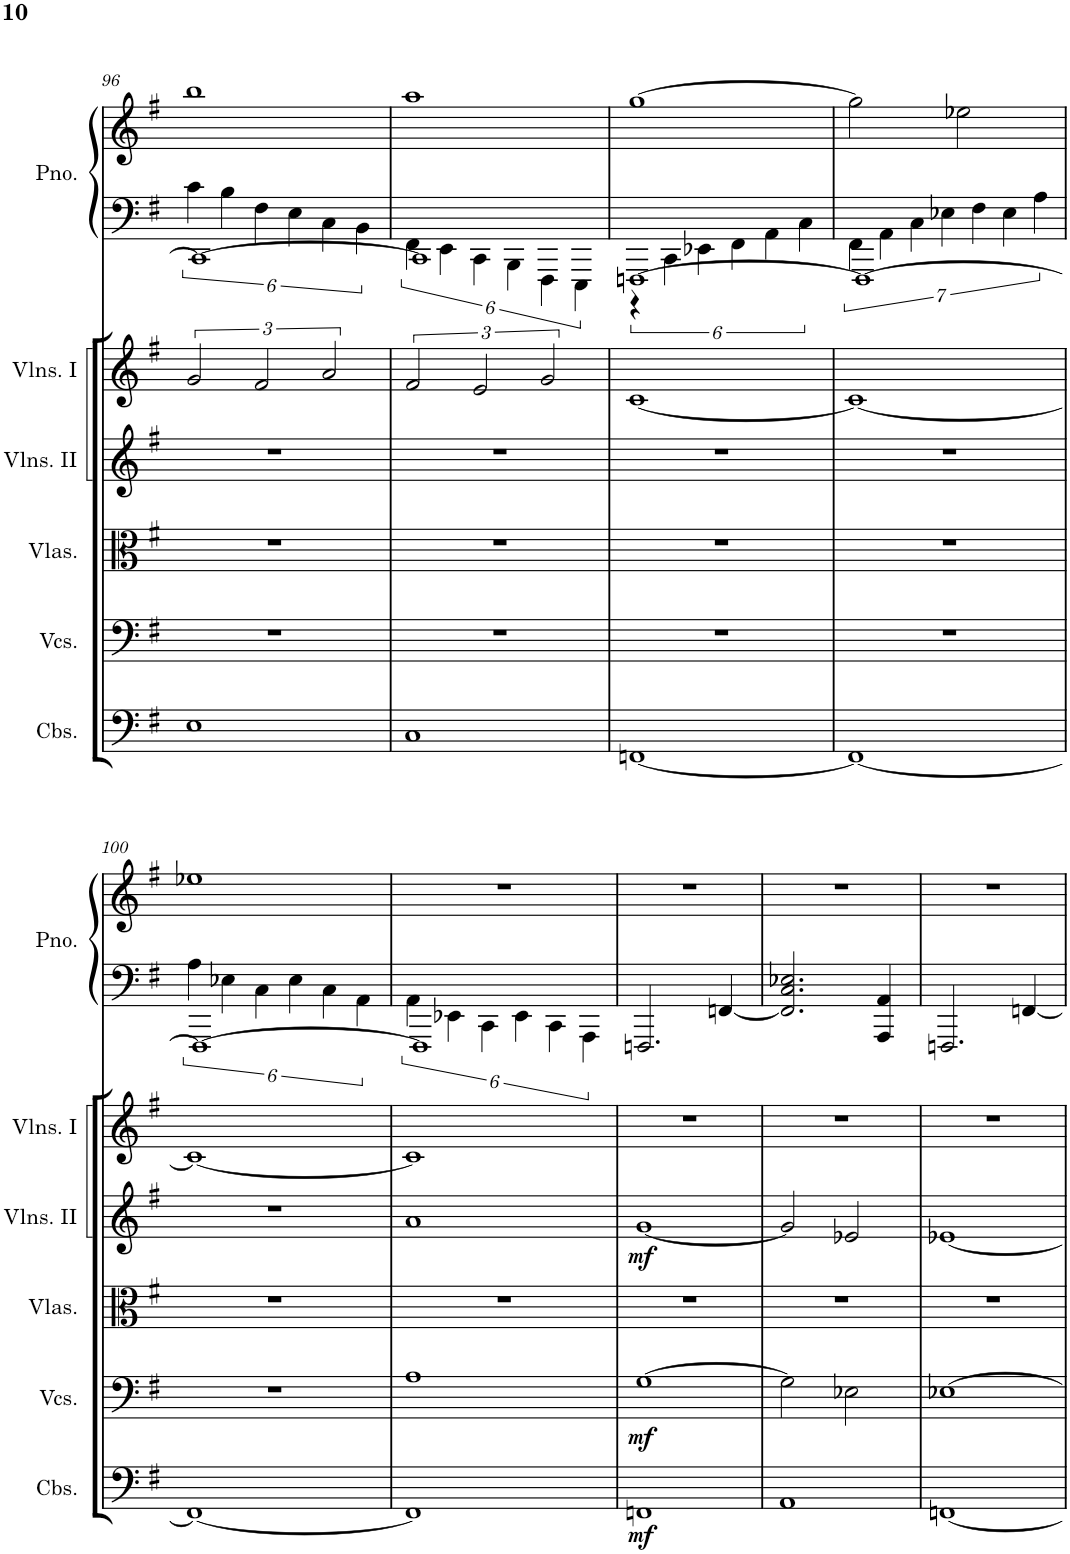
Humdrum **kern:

**kern	**dynam	**kern	**dynam	**kern	**kern	**dynam	**kern	**kern	**kern
*part6	*part6	*part5	*part5	*part4	*part3	*part3	*part2	*part1	*part1
*staff7	*staff7	*staff6	*staff6	*staff5	*staff4	*staff4	*staff3	*staff2	*staff1
*I"Contrabasses	*	*I"Violoncellos	*	*I"Violas	*I"Violins II	*	*I"Violins I	*I"Piano	*
*I'Cbs.	*	*I'Vcs.	*	*I'Vlas.	*I'Vlns. II	*	*I'Vlns. I	*I'Pno.	*
!!LO:PB:g=z
*clefF4	*	*clefF4	*	*clefC3	*clefG2	*	*clefG2	*clefF4	*clefG2
*Trd7c12	*	*	*	*	*	*	*	*	*
*k[f#]	*	*k[f#]	*	*k[f#]	*k[f#]	*	*k[f#]	*k[f#]	*k[f#]
*M2/2	*	*M2/2	*	*M2/2	*M2/2	*	*M2/2	*M2/2	*M2/2
=96	=96	=96	=96	=96	=96	=96	=96	=96	=96
*	*	*	*	*	*	*	*	*^	*
1E	.	1r	.	1r	1r	.	3g/	1CC_	6c\	1bb
.	.	.	.	.	.	.	.	.	6B\	.
.	.	.	.	.	.	.	3f#/	.	6F#\	.
.	.	.	.	.	.	.	.	.	6E\	.
.	.	.	.	.	.	.	3a/	.	6C\	.
.	.	.	.	.	.	.	.	.	6BB\	.
=97	=97	=97	=97	=97	=97	=97	=97	=97	=97	=97
1C	.	1r	.	1r	1r	.	3f#/	1CC]	6FF#\	1aa
.	.	.	.	.	.	.	.	.	6EE\	.
.	.	.	.	.	.	.	3e/	.	6CC\	.
.	.	.	.	.	.	.	.	.	6BBB\	.
.	.	.	.	.	.	.	3g/	.	6FFF#\	.
.	.	.	.	.	.	.	.	.	6EEE\	.
=98	=98	=98	=98	=98	=98	=98	=98	=98	=98	=98
[1FFn	.	1r	.	1r	1r	.	[1c	[1FFFn	6r	[1gg
.	.	.	.	.	.	.	.	.	6CC\	.
.	.	.	.	.	.	.	.	.	6EE-X\	.
.	.	.	.	.	.	.	.	.	6FF#\	.
.	.	.	.	.	.	.	.	.	6AA\	.
.	.	.	.	.	.	.	.	.	6C\	.
=99	=99	=99	=99	=99	=99	=99	=99	=99	=99	=99
1FF_	.	1r	.	1r	1r	.	1c_	1FFF_	7FF#\	2gg\]
.	.	.	.	.	.	.	.	.	7AA\	.
.	.	.	.	.	.	.	.	.	7C\	.
.	.	.	.	.	.	.	.	.	7E-X\	.
.	.	.	.	.	.	.	.	.	.	2ee-X\
.	.	.	.	.	.	.	.	.	7F#\	.
.	.	.	.	.	.	.	.	.	7E-\	.
.	.	.	.	.	.	.	.	.	7A\	.
!!LO:LB:g=z
=100	=100	=100	=100	=100	=100	=100	=100	=100	=100	=100
1FF_	.	1r	.	1r	1r	.	1c_	1FFF_	6A\	1ee-X
.	.	.	.	.	.	.	.	.	6E-X\	.
.	.	.	.	.	.	.	.	.	6C\	.
.	.	.	.	.	.	.	.	.	6E-\	.
.	.	.	.	.	.	.	.	.	6C\	.
.	.	.	.	.	.	.	.	.	6AA\	.
=101	=101	=101	=101	=101	=101	=101	=101	=101	=101	=101
1FF]	.	1A	.	1r	1a	.	1c]	1FFF]	6AA\	1r
.	.	.	.	.	.	.	.	.	6EE-X\	.
.	.	.	.	.	.	.	.	.	6CC\	.
.	.	.	.	.	.	.	.	.	6EE-\	.
.	.	.	.	.	.	.	.	.	6CC\	.
.	.	.	.	.	.	.	.	.	6AAA\	.
=102	=102	=102	=102	=102	=102	=102	=102	=102	=102	=102
!	!LO:DY:b	!	!LO:DY:b	!	!	!LO:DY:b	!	!	!	!
*	*	*	*	*	*	*	*	*v	*v	*
1FFn	mf	[1G	mf	1r	[1g	mf	1r	2.FFFn/	1r
.	.	.	.	.	.	.	.	[4FFn/	.
=103	=103	=103	=103	=103	=103	=103	=103	=103	=103
1AA	.	2G\]	.	1r	2g/]	.	1r	2.FF/] 2.C/ 2.E-X/	1r
.	.	2E-X\	.	.	2e-X/	.	.	.	.
.	.	.	.	.	.	.	.	4AAA/ 4AA/	.
=104	=104	=104	=104	=104	=104	=104	=104	=104	=104
[1FFn	.	[1E-X	.	1r	[1e-X	.	1r	2.FFFn/	1r
.	.	.	.	.	.	.	.	[4FFn/	.
=	=	=	=	=	=	=	=	=	=
*-	*-	*-	*-	*-	*-	*-	*-	*-	*-
